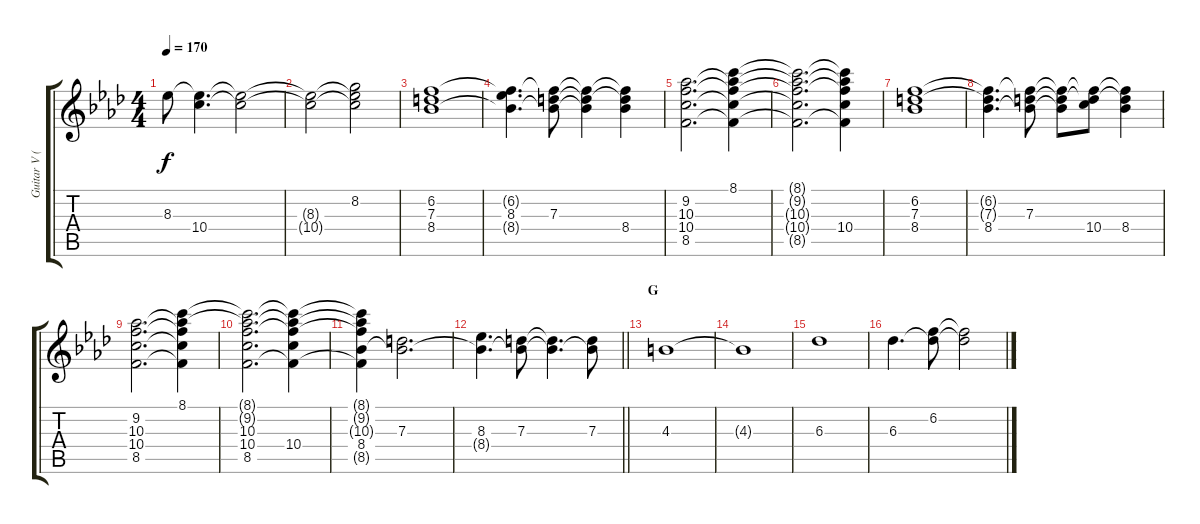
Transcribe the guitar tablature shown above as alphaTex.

\track ("Guitar V (Clean)" "Guitar V (") {instrument electricguitarclean}
\staff {score tabs}
\tuning (E4 B3 G3 D3 A2 E2) {hide}
\ts (4 4)
\tempo 170
\clef g2
\ks ab
8.3.8{dy f} (8.3{t} 10.4).4{d} (8.3{t} 10.4{t}).2 |
(8.3{t} 10.4{t}).2 (8.2 8.3{t} 10.4{t}).2 |
(6.2 7.3 8.4).1 |
(6.2{t} 8.3 8.4{t}).4{d} (6.2{t} 7.3 8.4{t}).8 (6.2{t} 7.3{t} 8.4{t}).4 (6.2{t} 7.3{t} 8.4).4 |
(9.2 10.3 10.4 8.5).2{d} (8.1 9.2{t} 10.3{t} 10.4{t} 8.5{t}).4 |
(8.1{t} 9.2{t} 10.3{t} 10.4{t} 8.5{t}).2{d} (8.1{t} 9.2{t} 10.3{t} 10.4 8.5{t}).4 |
(6.2 7.3 8.4).1 |
(6.2{t} 7.3{t} 8.4).4{d} (6.2{t} 7.3 8.4{t}).8 (6.2{t} 7.3{t} 8.4{t}).8 (6.2{t} 7.3{t} 10.4).8 (6.2{t} 7.3{t} 8.4).4 |
(9.2 10.3 10.4 8.5).2{d} (8.1 9.2{t} 10.3{t} 10.4{t} 8.5{t}).4 |
(8.1{t} 9.2{t} 10.3 10.4 8.5).2{d} (8.1{t} 9.2{t} 10.3{t} 10.4 8.5{t}).4 |
(8.1{t} 9.2{t} 10.3{t} 8.4 8.5{t}).4 (7.3 8.4{t}).2{d} |
\barLineRight lightlight
(8.3 8.4{t}).4{d} (7.3 8.4{t}).8 (7.3{t} 8.4{t}).4{d} (7.3 8.4{t}).8 |
\section ("" "G")
4.3.1 |
4.3{t}.1 |
6.3.1 |
6.3.4{d} (6.2 6.3{t}).8 (6.2{t} 6.3{t}).2
